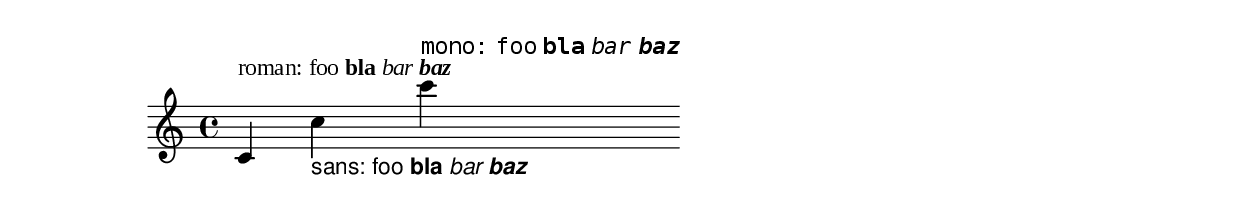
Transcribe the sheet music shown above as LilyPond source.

\version "2.10.12"

\header { texidoc = "
The default font families for text can be overridden with make-pango-font-tree
" }

\paper  {
  % change for other default global staff size. 
  myStaffSize = #20
  %{
  run
      lilypond -dshow-available-fonts blabla
  to show all fonts available in the process log.  
    %}

    #(define fonts
    (make-pango-font-tree "Times New Roman"
                          "Nimbus Sans"
                          "Luxi Mono"
;;     "Helvetica"
;;     "Courier"
     (/ myStaffSize 20)))
}

\relative {
  c'^\markup { roman: foo \bold bla \italic bar \italic \bold baz }
  c'_\markup {
    \override #'(font-family . sans)
    {
      sans: foo \bold bla \italic bar \italic \bold baz
    }
  }
  c'^\markup {
    \override #'(font-family . typewriter)
    {
      mono: foo \bold bla \italic bar \italic \bold baz
    }
  }
}  

